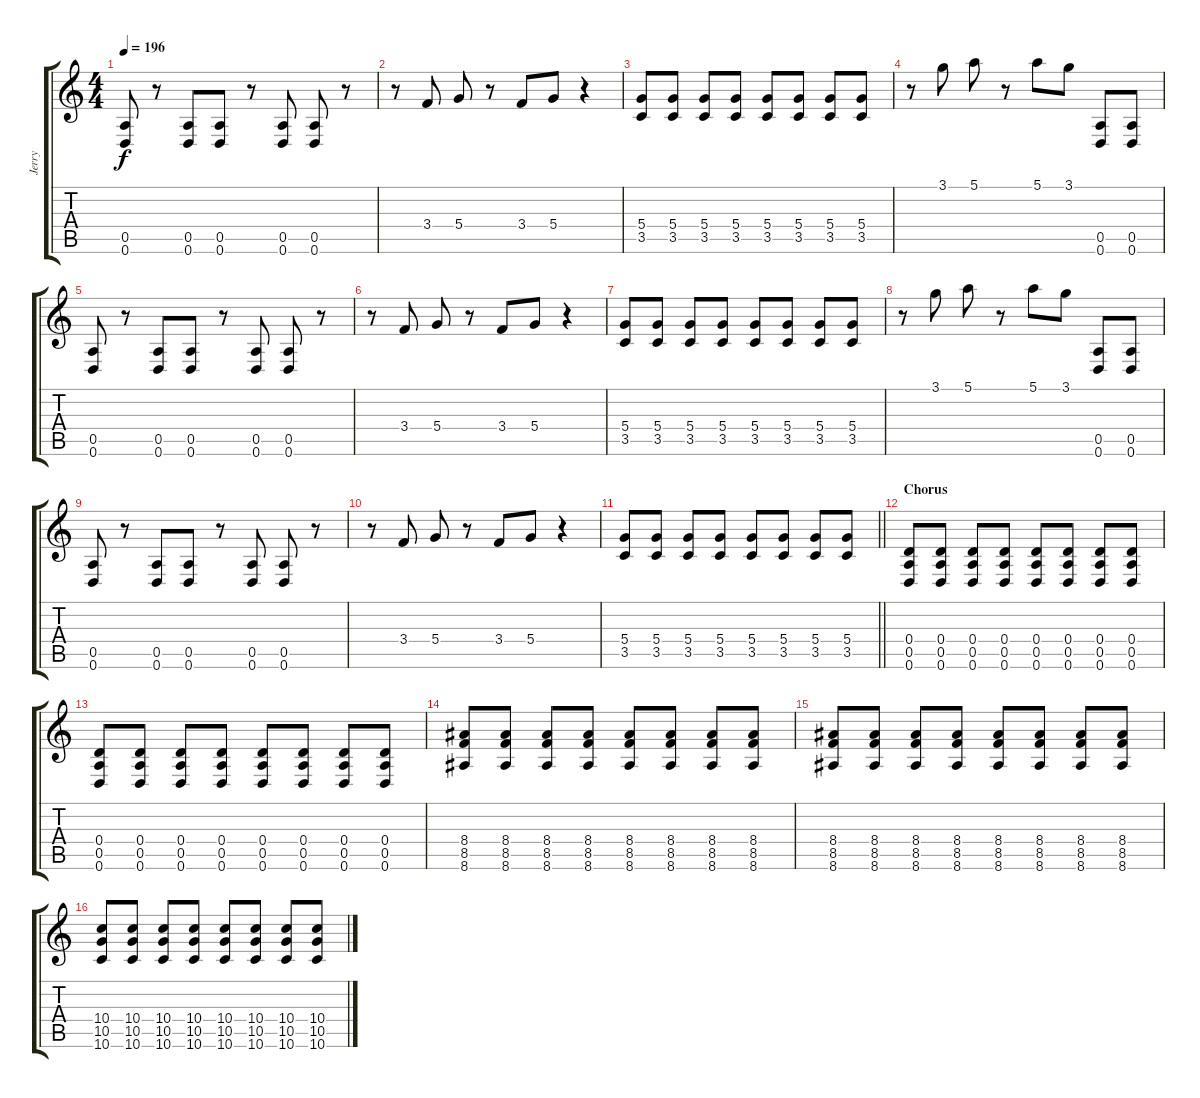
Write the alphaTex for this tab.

\track ("Jerry" "Jerry") {instrument distortionguitar}
\staff {score tabs}
\tuning (E4 B3 G3 D3 A2 D2) {hide}
\ts (4 4)
\tempo 196
\clef g2
\ks aminor
(0.5 0.6).8{dy f} r.8 (0.5 0.6).8 (0.5 0.6).8 r.8 (0.5 0.6).8 (0.5 0.6).8 r.8 |
r.8 3.4.8 5.4.8 r.8 3.4.8 5.4.8 r.4 |
(5.4 3.5).8 (5.4 3.5).8 (5.4 3.5).8 (5.4 3.5).8 (5.4 3.5).8 (5.4 3.5).8 (5.4 3.5).8 (5.4 3.5).8 |
r.8 3.1.8 5.1.8 r.8 5.1.8 3.1.8 (0.5 0.6).8 (0.5 0.6).8 |
(0.5 0.6).8 r.8 (0.5 0.6).8 (0.5 0.6).8 r.8 (0.5 0.6).8 (0.5 0.6).8 r.8 |
r.8 3.4.8 5.4.8 r.8 3.4.8 5.4.8 r.4 |
(5.4 3.5).8 (5.4 3.5).8 (5.4 3.5).8 (5.4 3.5).8 (5.4 3.5).8 (5.4 3.5).8 (5.4 3.5).8 (5.4 3.5).8 |
r.8 3.1.8 5.1.8 r.8 5.1.8 3.1.8 (0.5 0.6).8 (0.5 0.6).8 |
(0.5 0.6).8 r.8 (0.5 0.6).8 (0.5 0.6).8 r.8 (0.5 0.6).8 (0.5 0.6).8 r.8 |
r.8 3.4.8 5.4.8 r.8 3.4.8 5.4.8 r.4 |
\barLineRight lightlight
(5.4 3.5).8 (5.4 3.5).8 (5.4 3.5).8 (5.4 3.5).8 (5.4 3.5).8 (5.4 3.5).8 (5.4 3.5).8 (5.4 3.5).8 |
\section ("" "Chorus")
(0.4 0.5 0.6).8 (0.4 0.5 0.6).8 (0.4 0.5 0.6).8 (0.4 0.5 0.6).8 (0.4 0.5 0.6).8 (0.4 0.5 0.6).8 (0.4 0.5 0.6).8 (0.4 0.5 0.6).8 |
(0.4 0.5 0.6).8 (0.4 0.5 0.6).8 (0.4 0.5 0.6).8 (0.4 0.5 0.6).8 (0.4 0.5 0.6).8 (0.4 0.5 0.6).8 (0.4 0.5 0.6).8 (0.4 0.5 0.6).8 |
(8.4 8.5 8.6).8 (8.4 8.5 8.6).8 (8.4 8.5 8.6).8 (8.4 8.5 8.6).8 (8.4 8.5 8.6).8 (8.4 8.5 8.6).8 (8.4 8.5 8.6).8 (8.4 8.5 8.6).8 |
(8.4 8.5 8.6).8 (8.4 8.5 8.6).8 (8.4 8.5 8.6).8 (8.4 8.5 8.6).8 (8.4 8.5 8.6).8 (8.4 8.5 8.6).8 (8.4 8.5 8.6).8 (8.4 8.5 8.6).8 |
(10.4 10.5 10.6).8 (10.4 10.5 10.6).8 (10.4 10.5 10.6).8 (10.4 10.5 10.6).8 (10.4 10.5 10.6).8 (10.4 10.5 10.6).8 (10.4 10.5 10.6).8 (10.4 10.5 10.6).8
